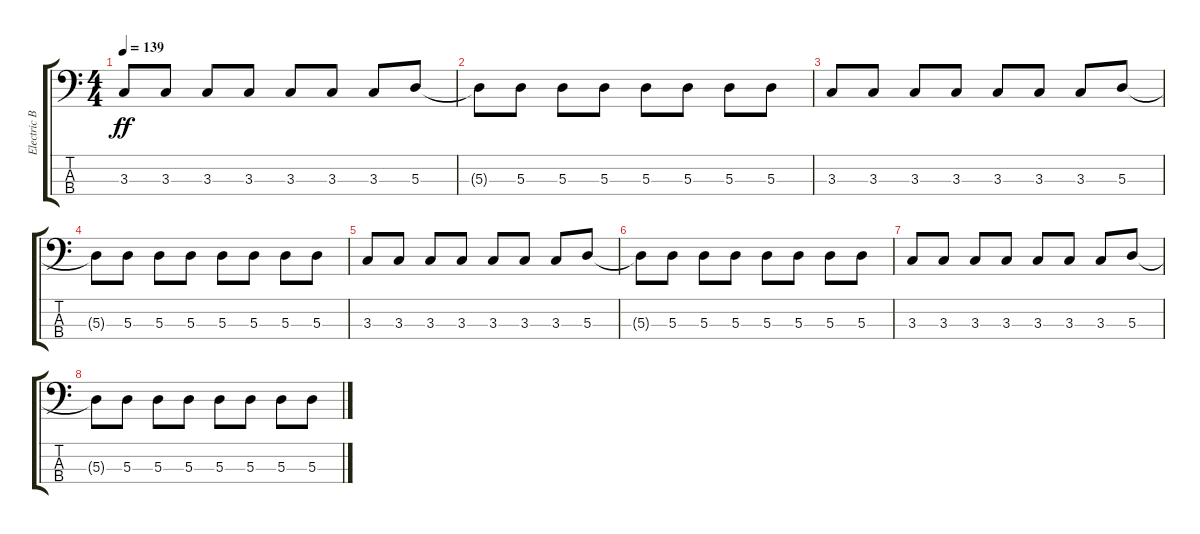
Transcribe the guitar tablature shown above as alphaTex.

\track ("Electric Bass" "Electric B") {instrument electricbassfinger}
\staff {score tabs}
\tuning (G2 D2 A1 E1) {hide}
\ts (4 4)
\tempo 139
\clef f4
\ks c
3.3.8{dy ff} 3.3.8 3.3.8 3.3.8 3.3.8 3.3.8 3.3.8 5.3.8 |
5.3{t}.8 5.3.8 5.3.8 5.3.8 5.3.8 5.3.8 5.3.8 5.3.8 |
3.3.8 3.3.8 3.3.8 3.3.8 3.3.8 3.3.8 3.3.8 5.3.8 |
5.3{t}.8 5.3.8 5.3.8 5.3.8 5.3.8 5.3.8 5.3.8 5.3.8 |
3.3.8{volume 3} 3.3.8 3.3.8 3.3.8 3.3.8 3.3.8 3.3.8 5.3.8 |
5.3{t}.8 5.3.8 5.3.8 5.3.8 5.3.8 5.3.8 5.3.8 5.3.8 |
3.3.8 3.3.8 3.3.8 3.3.8 3.3.8 3.3.8 3.3.8 5.3.8 |
5.3{t}.8 5.3.8 5.3.8 5.3.8 5.3.8 5.3.8 5.3.8 5.3.8
